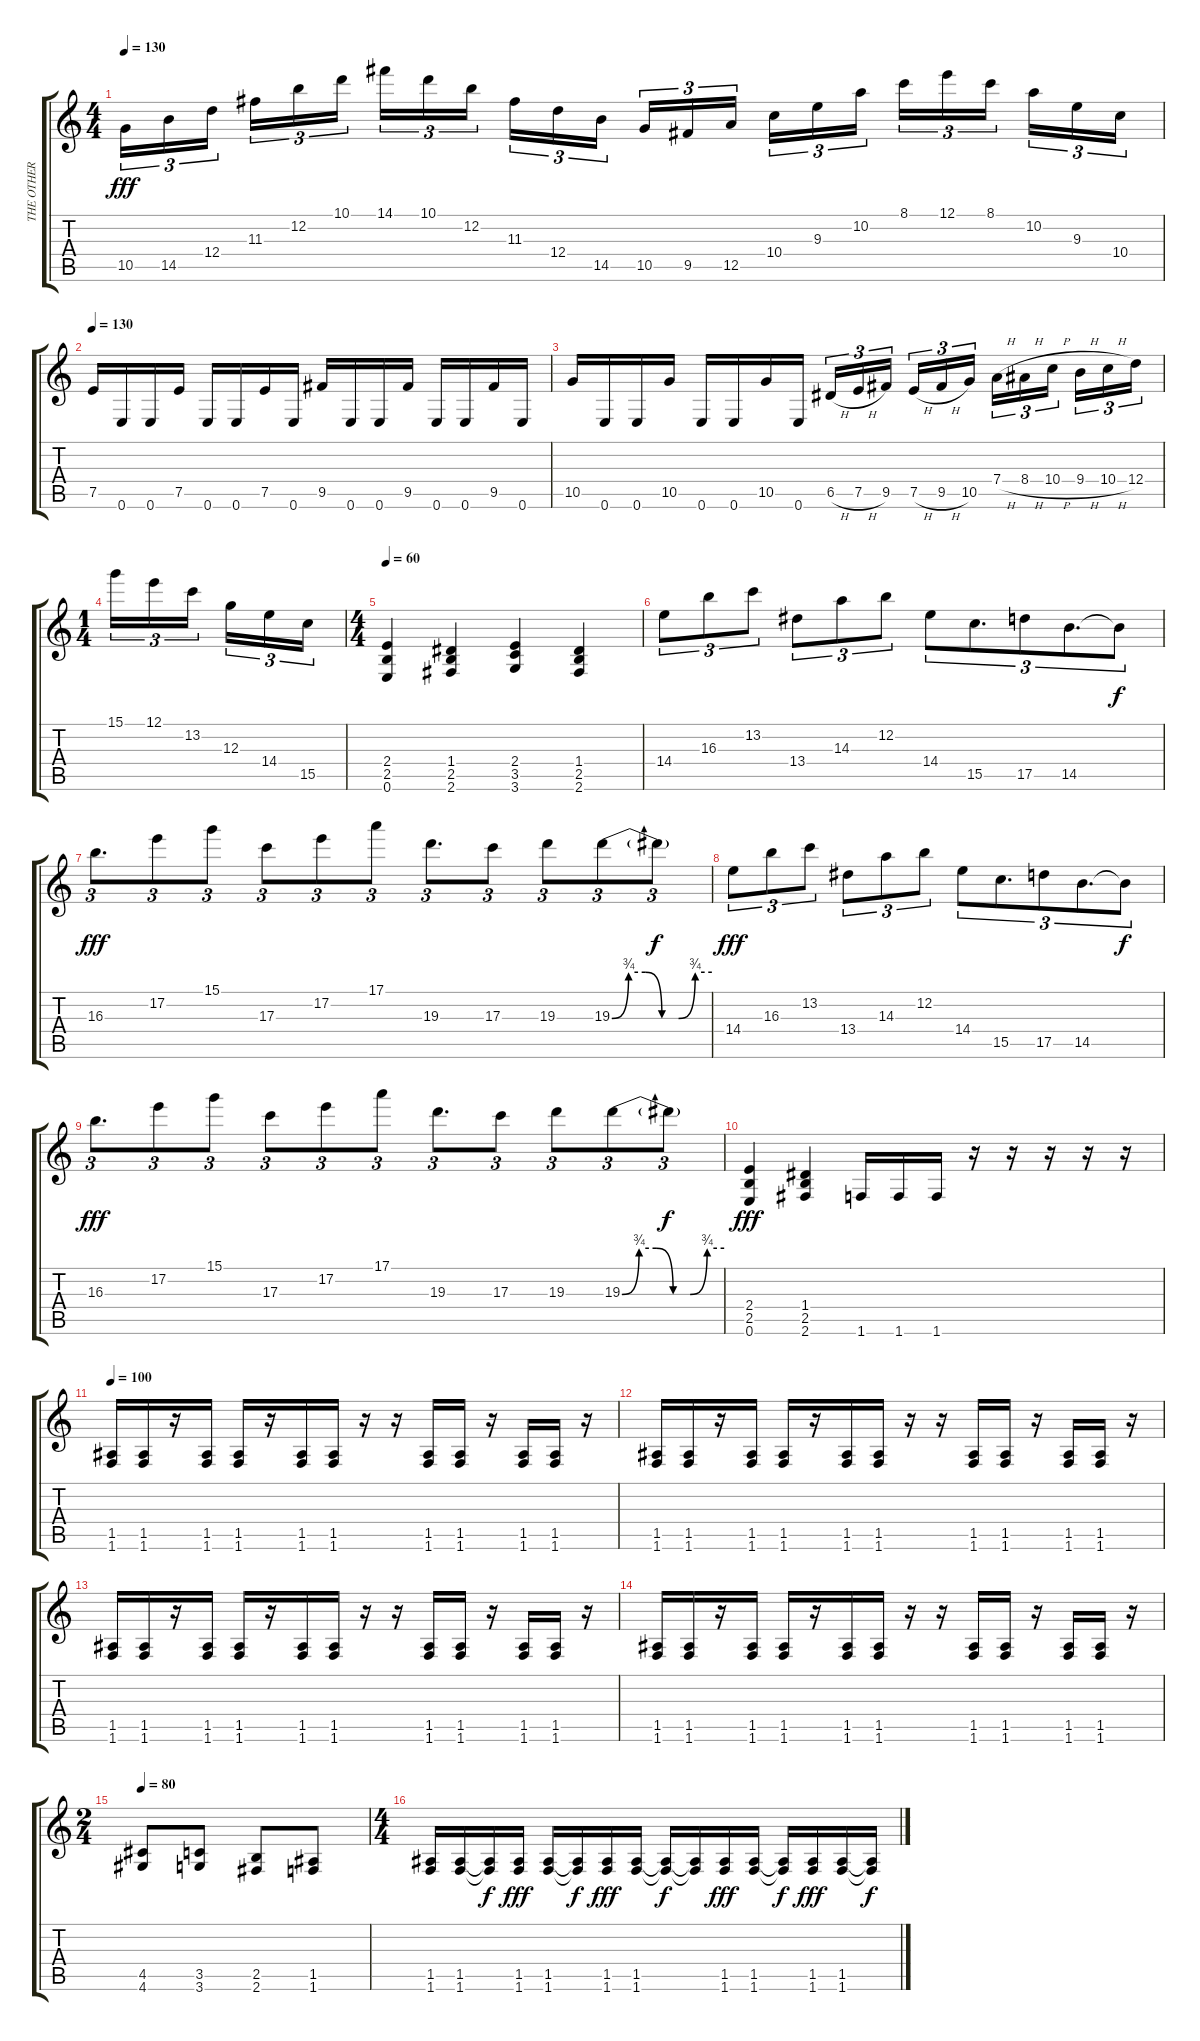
\track ("THE OTHER NICK" "THE OTHER ") {instrument distortionguitar}
\staff {score tabs}
\tuning (E4 B3 G3 D3 A2 E2) {hide}
\ts (4 4)
\tempo 130
\clef g2
\ks c
10.5.16{tu (3 2) dy fff} 14.5.16{tu (3 2)} 12.4.16{tu (3 2) beam splitsecondary} 11.3.16{tu (3 2)} 12.2.16{tu (3 2)} 10.1.16{tu (3 2)} 14.1.16{tu (3 2)} 10.1.16{tu (3 2)} 12.2.16{tu (3 2) beam splitsecondary} 11.3.16{tu (3 2)} 12.4.16{tu (3 2)} 14.5.16{tu (3 2)} 10.5.16{tu (3 2)} 9.5.16{tu (3 2)} 12.5.16{tu (3 2) beam splitsecondary} 10.4.16{tu (3 2)} 9.3.16{tu (3 2)} 10.2.16{tu (3 2)} 8.1.16{tu (3 2)} 12.1.16{tu (3 2)} 8.1.16{tu (3 2) beam splitsecondary} 10.2.16{tu (3 2)} 9.3.16{tu (3 2)} 10.4.16{tu (3 2)} |
\tempo 130
7.5.16 0.6.16 0.6.16 7.5.16 0.6.16 0.6.16 7.5.16 0.6.16 9.5.16 0.6.16 0.6.16 9.5.16 0.6.16 0.6.16 9.5.16 0.6.16 |
10.5.16 0.6.16 0.6.16 10.5.16 0.6.16 0.6.16 10.5.16 0.6.16 6.5{h}.16{tu (3 2)} 7.5{h}.16{tu (3 2)} 9.5.16{tu (3 2) beam splitsecondary} 7.5{h}.16{tu (3 2)} 9.5{h}.16{tu (3 2)} 10.5.16{tu (3 2)} 7.4{h}.16{tu (3 2)} 8.4{h}.16{tu (3 2)} 10.4{h}.16{tu (3 2) beam splitsecondary} 9.4{h}.16{tu (3 2)} 10.4{h}.16{tu (3 2)} 12.4.16{tu (3 2)} |
\ts (1 4)
15.1.16{tu (3 2)} 12.1.16{tu (3 2)} 13.2.16{tu (3 2) beam splitsecondary} 12.3.16{tu (3 2)} 14.4.16{tu (3 2)} 15.5.16{tu (3 2)} |
\ts (4 4)
\tempo 60
(2.4 2.5 0.6).4 (1.4 2.5 2.6).4 (2.4 3.5 3.6).4 (1.4 2.5 2.6).4 |
14.4.8{tu (3 2)} 16.3.8{tu (3 2)} 13.2.8{tu (3 2)} 13.4.8{tu (3 2)} 14.3.8{tu (3 2)} 12.2.8{tu (3 2)} 14.4.8{tu (3 2)} 15.5.8{d tu (3 2)} 17.5.8{tu (3 2)} 14.5.8{d tu (3 2)} 14.5{t}.8{tu (3 2) dy f} |
16.3.8{d tu (3 2) dy fff} 17.2.8{tu (3 2)} 15.1.8{tu (3 2)} 17.3.8{tu (3 2)} 17.2.8{tu (3 2)} 17.1.8{tu (3 2)} 19.3.8{d tu (3 2)} 17.3.8{tu (3 2)} 19.3.8{tu (3 2)} 19.3{be (custom 0 0 10 3 20 3 30 0 40 0 50 3 60 3)}.8{tu (3 2)} 19.3{t}.8{tu (3 2) dy f} |
14.4.8{tu (3 2) dy fff} 16.3.8{tu (3 2)} 13.2.8{tu (3 2)} 13.4.8{tu (3 2)} 14.3.8{tu (3 2)} 12.2.8{tu (3 2)} 14.4.8{tu (3 2)} 15.5.8{d tu (3 2)} 17.5.8{tu (3 2)} 14.5.8{d tu (3 2)} 14.5{t}.8{tu (3 2) dy f} |
16.3.8{d tu (3 2) dy fff} 17.2.8{tu (3 2)} 15.1.8{tu (3 2)} 17.3.8{tu (3 2)} 17.2.8{tu (3 2)} 17.1.8{tu (3 2)} 19.3.8{d tu (3 2)} 17.3.8{tu (3 2)} 19.3.8{tu (3 2)} 19.3{be (custom 0 0 10 3 20 3 30 0 40 0 50 3 60 3)}.8{tu (3 2)} 19.3{t}.8{tu (3 2) dy f} |
(2.4 2.5 0.6).4{dy fff} (1.4 2.5 2.6).4 1.6.16 1.6.16 1.6.16 r.16 r.16 r.16 r.16 r.16 |
\tempo 100
(1.5 1.6).16 (1.5 1.6).16 r.16 (1.5 1.6).16 (1.5 1.6).16 r.16 (1.5 1.6).16 (1.5 1.6).16 r.16 r.16 (1.5 1.6).16 (1.5 1.6).16 r.16 (1.5 1.6).16 (1.5 1.6).16 r.16 |
(1.5 1.6).16 (1.5 1.6).16 r.16 (1.5 1.6).16 (1.5 1.6).16 r.16 (1.5 1.6).16 (1.5 1.6).16 r.16 r.16 (1.5 1.6).16 (1.5 1.6).16 r.16 (1.5 1.6).16 (1.5 1.6).16 r.16 |
(1.5 1.6).16 (1.5 1.6).16 r.16 (1.5 1.6).16 (1.5 1.6).16 r.16 (1.5 1.6).16 (1.5 1.6).16 r.16 r.16 (1.5 1.6).16 (1.5 1.6).16 r.16 (1.5 1.6).16 (1.5 1.6).16 r.16 |
(1.5 1.6).16 (1.5 1.6).16 r.16 (1.5 1.6).16 (1.5 1.6).16 r.16 (1.5 1.6).16 (1.5 1.6).16 r.16 r.16 (1.5 1.6).16 (1.5 1.6).16 r.16 (1.5 1.6).16 (1.5 1.6).16 r.16 |
\ts (2 4)
\tempo 80
(4.5 4.6).8 (3.5 3.6).8 (2.5 2.6).8 (1.5 1.6).8 |
\ts (4 4)
(1.5 1.6).16 (1.5 1.6).16 (1.5{t} 1.6{t}).16{dy f} (1.5 1.6).16{dy fff} (1.5 1.6).16 (1.5{t} 1.6{t}).16{dy f} (1.5 1.6).16{dy fff} (1.5 1.6).16 (1.5{t} 1.6{t}).16{dy f} (1.5{t} 1.6{t}).16 (1.5 1.6).16{dy fff} (1.5 1.6).16 (1.5{t} 1.6{t}).16{dy f} (1.5 1.6).16{dy fff} (1.5 1.6).16 (1.5{t} 1.6{t}).16{dy f}
